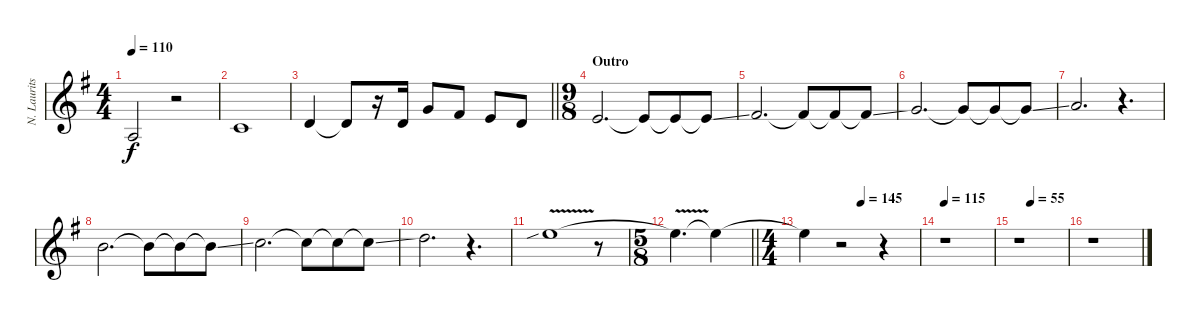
\track ("N. Lauritsen (Lead Vocals)" "N. Laurits") {instrument violin}
\staff {score}
\tuning (E4 B3 G3 D3 A2 E2) {hide}
\ts (4 4)
\tempo 110
\clef g2
\ks eminor
7.4.2{dy f} r.2 |
5.3.1 |
\barLineRight lightlight
7.3.4 7.3{t}.8 r.16 7.3.16 8.2.8 7.2.8 5.2.8 3.2.8 |
\ts (9 8)
\section ("" "Outro")
5.2.2{d volume 11} 5.2{t}.8 5.2{t}.8 5.2{ss t}.8 |
7.2.2{d} 7.2{t}.8 7.2{t}.8 7.2{ss t}.8 |
8.2.2{d} 8.2{t}.8 8.2{t}.8 8.2{ss t}.8 |
10.2.2{d} r.4{d} |
12.2.2{d} 12.2{t}.8 12.2{t}.8 12.2{ss t}.8 |
13.2.2{d} 13.2{t}.8 13.2{t}.8 13.2{ss t}.8 |
15.2.2{d} r.4{d} |
17.2{v sib}.1 r.8 |
\ts (5 8)
\barLineRight lightlight
17.2{t}.4{d volume 0} 17.2{t}.4 |
\ts (4 4)
\tempo (145 0.5)
17.2{t}.4 r.2 r.4 |
\tempo 115
r.1 |
\tempo (55 0.25)
r.1 |
r.1
